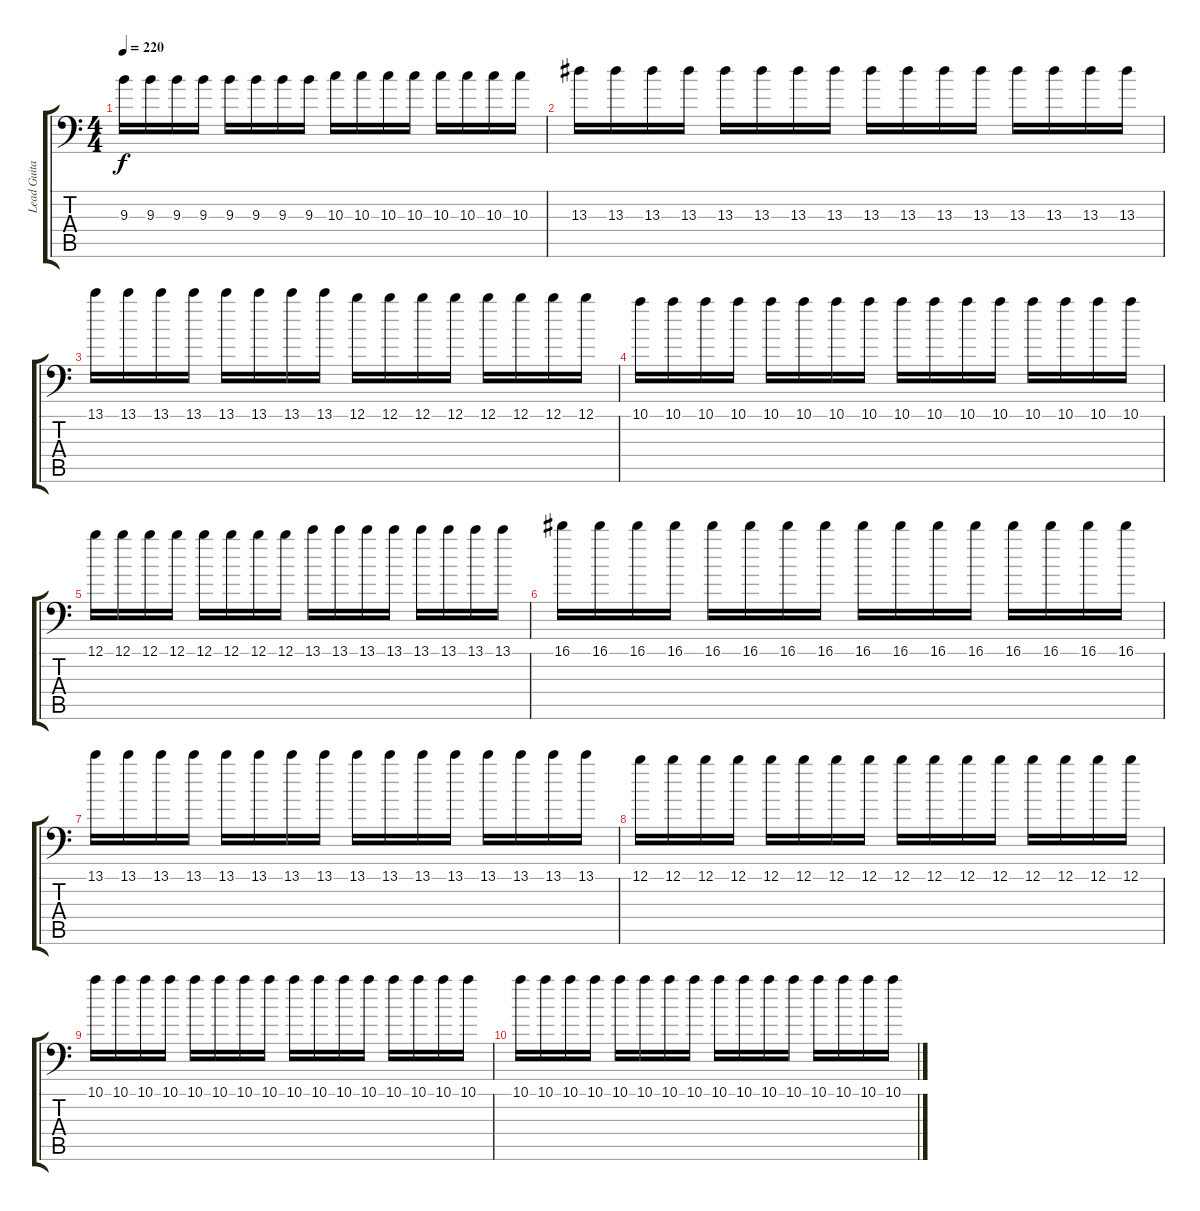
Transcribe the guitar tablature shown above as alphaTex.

\track ("Lead Guitar 1" "Lead Guita") {instrument overdrivenguitar}
\staff {score tabs}
\tuning (B3 Gb3 D3 A2 E2 A1) {hide}
\ts (4 4)
\tempo 220
\clef f4
\ks c
9.3.16{dy f} 9.3.16 9.3.16 9.3.16 9.3.16 9.3.16 9.3.16 9.3.16 10.3.16 10.3.16 10.3.16 10.3.16 10.3.16 10.3.16 10.3.16 10.3.16 |
13.3.16 13.3.16 13.3.16 13.3.16 13.3.16 13.3.16 13.3.16 13.3.16 13.3.16 13.3.16 13.3.16 13.3.16 13.3.16 13.3.16 13.3.16 13.3.16 |
13.1.16 13.1.16 13.1.16 13.1.16 13.1.16 13.1.16 13.1.16 13.1.16 12.1.16 12.1.16 12.1.16 12.1.16 12.1.16 12.1.16 12.1.16 12.1.16 |
10.1.16 10.1.16 10.1.16 10.1.16 10.1.16 10.1.16 10.1.16 10.1.16 10.1.16 10.1.16 10.1.16 10.1.16 10.1.16 10.1.16 10.1.16 10.1.16 |
12.1.16 12.1.16 12.1.16 12.1.16 12.1.16 12.1.16 12.1.16 12.1.16 13.1.16 13.1.16 13.1.16 13.1.16 13.1.16 13.1.16 13.1.16 13.1.16 |
16.1.16 16.1.16 16.1.16 16.1.16 16.1.16 16.1.16 16.1.16 16.1.16 16.1.16 16.1.16 16.1.16 16.1.16 16.1.16 16.1.16 16.1.16 16.1.16 |
13.1.16 13.1.16 13.1.16 13.1.16 13.1.16 13.1.16 13.1.16 13.1.16 13.1.16 13.1.16 13.1.16 13.1.16 13.1.16 13.1.16 13.1.16 13.1.16 |
12.1.16 12.1.16 12.1.16 12.1.16 12.1.16 12.1.16 12.1.16 12.1.16 12.1.16 12.1.16 12.1.16 12.1.16 12.1.16 12.1.16 12.1.16 12.1.16 |
10.1.16 10.1.16 10.1.16 10.1.16 10.1.16 10.1.16 10.1.16 10.1.16 10.1.16 10.1.16 10.1.16 10.1.16 10.1.16 10.1.16 10.1.16 10.1.16 |
10.1.16 10.1.16 10.1.16 10.1.16 10.1.16 10.1.16 10.1.16 10.1.16 10.1.16 10.1.16 10.1.16 10.1.16 10.1.16 10.1.16 10.1.16 10.1.16
